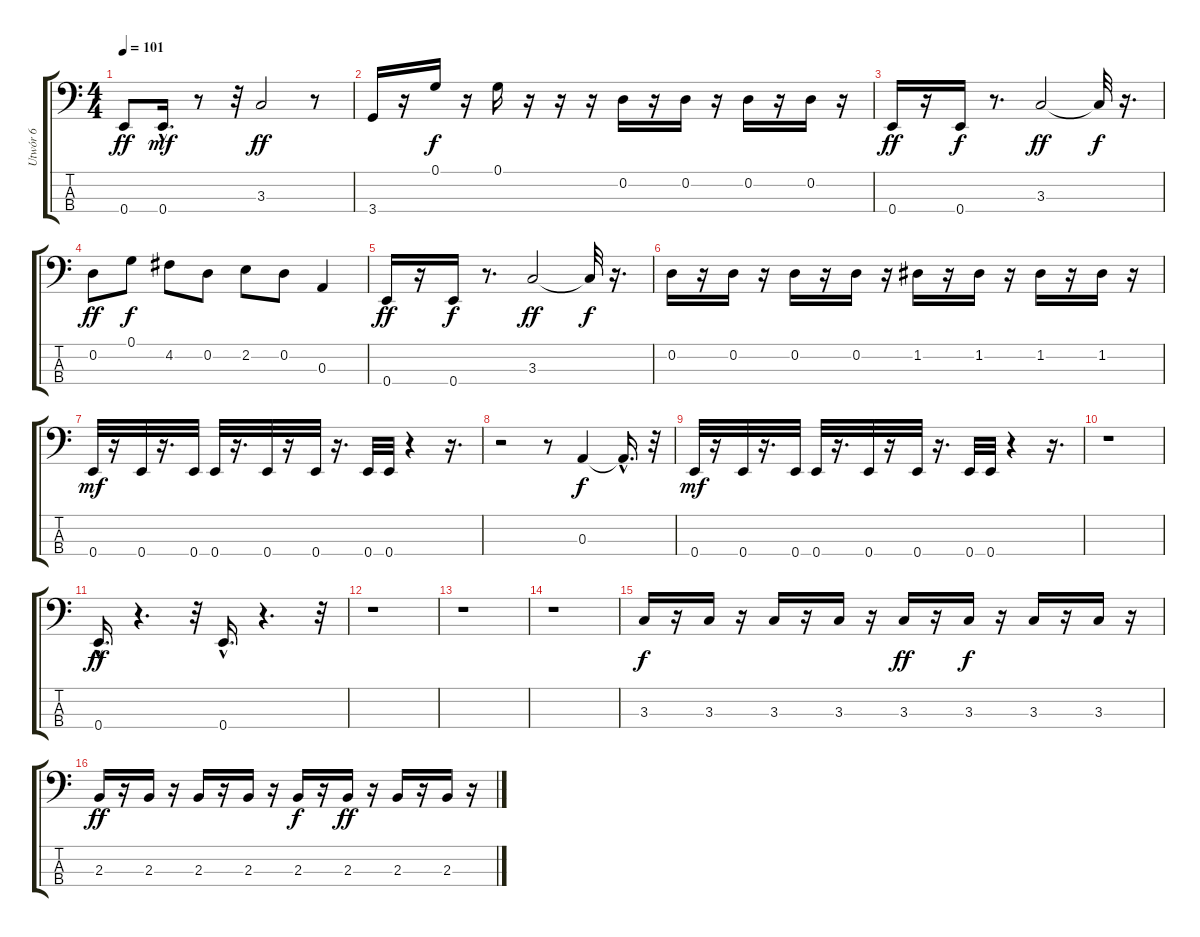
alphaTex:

\track ("Utwór 6" "Utwór 6") {instrument synthbass1}
\staff {score tabs}
\tuning (G2 D2 A1 E1) {hide}
\ts (4 4)
\tempo 101
\clef f4
\ks c
0.4.8{dy ff} 0.4{hac}.16{d dy mf} r.8 r.32 3.3.2{dy ff} r.8 |
3.4.16 r.16 0.1.16{dy f} r.16 0.1.16 r.16 r.16 r.16 0.2.16 r.16 0.2.16 r.16 0.2.16 r.16 0.2.16 r.16 |
0.4.16{dy ff} r.16 0.4.16{dy f} r.8{d} 3.3.2{dy ff} 3.3{t}.32{dy f} r.16{d} |
0.2.8{dy ff} 0.1.8{dy f} 4.2.8 0.2.8 2.2.8 0.2.8 0.3.4 |
0.4.16{dy ff} r.16 0.4.16{dy f} r.8{d} 3.3.2{dy ff} 3.3{t}.32{dy f} r.16{d} |
0.2.16 r.16 0.2.16 r.16 0.2.16 r.16 0.2.16 r.16 1.2.16 r.16 1.2.16 r.16 1.2.16 r.16 1.2.16 r.16 |
0.4.32{dy mf} r.16 0.4.32 r.16{d} 0.4.32 0.4.32 r.16{d} 0.4.32 r.16 0.4.32 r.16{d} 0.4.32 0.4.32 r.4 r.16{d} |
r.2 r.8 0.3.4{dy f} 0.3{hac t}.16{d} r.32 |
0.4.32{dy mf} r.16 0.4.32 r.16{d} 0.4.32 0.4.32 r.16{d} 0.4.32 r.16 0.4.32 r.16{d} 0.4.32 0.4.32 r.4 r.16{d} |
r.1 |
0.4{hac}.16{d dy ff} r.4{d} r.32 0.4{hac}.16{d} r.4{d} r.32 |
r.1 |
r.1 |
r.1 |
3.3.16{dy f} r.16 3.3.16 r.16 3.3.16 r.16 3.3.16 r.16 3.3.16{dy ff} r.16 3.3.16{dy f} r.16 3.3.16 r.16 3.3.16 r.16 |
2.3.16{dy ff} r.16 2.3.16 r.16 2.3.16 r.16 2.3.16 r.16 2.3.16{dy f} r.16 2.3.16{dy ff} r.16 2.3.16 r.16 2.3.16 r.16
